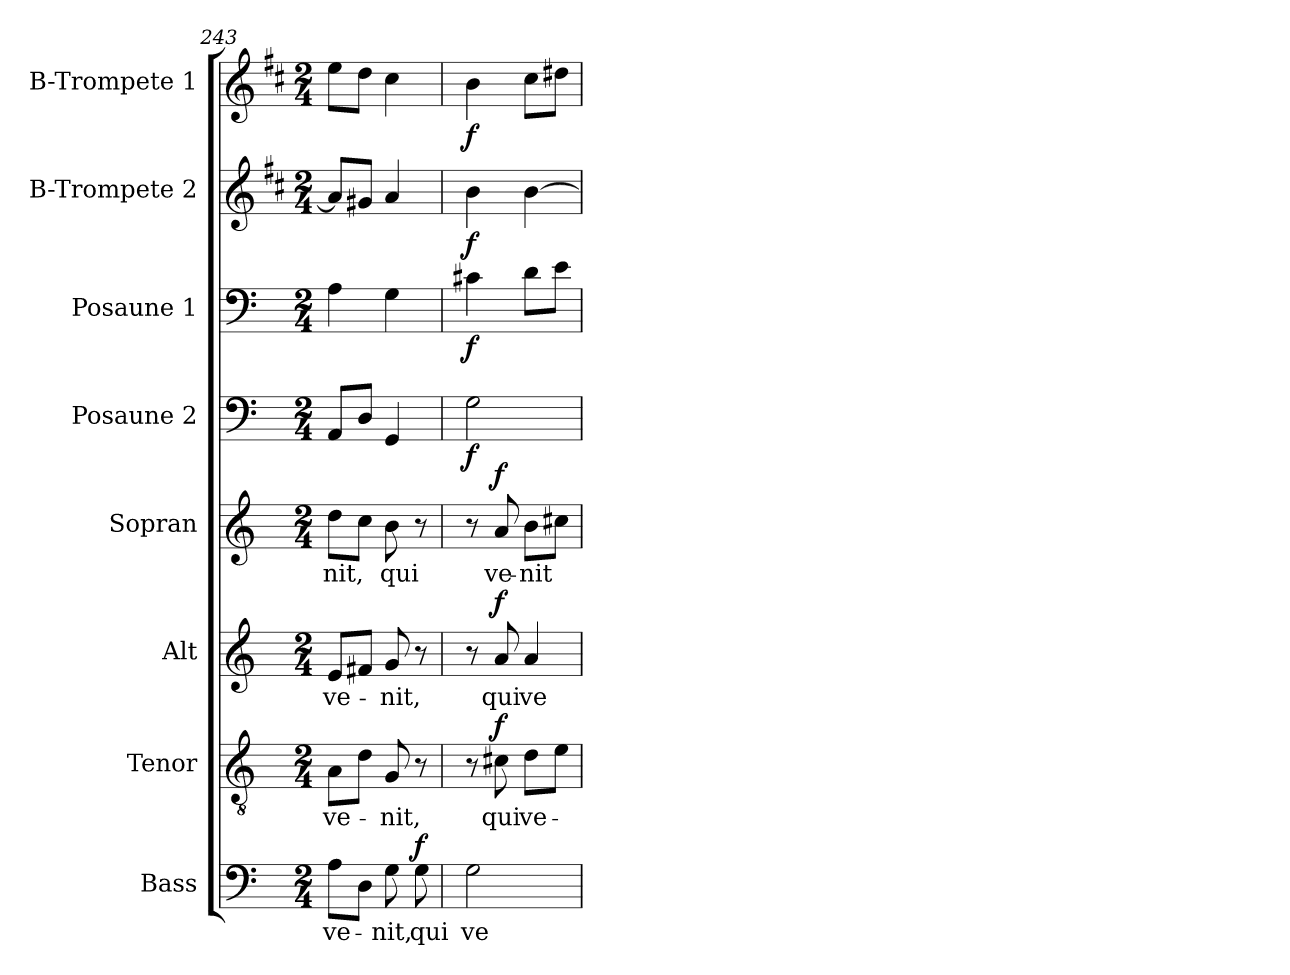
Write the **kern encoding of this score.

**kern	**text	**dynam	**kern	**text	**dynam	**kern	**text	**dynam	**kern	**text	**dynam	**kern	**dynam	**kern	**dynam	**kern	**dynam	**kern	**dynam
*part8	*part8	*part8	*part7	*part7	*part7	*part6	*part6	*part6	*part5	*part5	*part5	*part4	*part4	*part3	*part3	*part2	*part2	*part1	*part1
*staff8	*staff8	*staff8	*staff7	*staff7	*staff7	*staff6	*staff6	*staff6	*staff5	*staff5	*staff5	*staff4	*staff4	*staff3	*staff3	*staff2	*staff2	*staff1	*staff1
*I"Bass	*	*	*I"Tenor	*	*	*I"Alt	*	*	*I"Sopran	*	*	*I"Posaune 2	*	*I"Posaune 1	*	*I"B-Trompete 2	*	*I"B-Trompete 1	*
*I'B.	*	*	*I'T.	*	*	*I'A.	*	*	*I'S.	*	*	*I'Pos. 2	*	*I'Pos. 1	*	*I'B Trp. 2	*	*I'B Trp. 1	*
*clefF4	*	*	*clefGv2	*	*	*clefG2	*	*	*clefG2	*	*	*clefF4	*	*clefF4	*	*clefG2	*	*clefG2	*
*	*	*	*	*	*	*	*	*	*	*	*	*	*	*	*	*ITrd1c2	*	*ITrd1c2	*
*k[]	*	*	*k[]	*	*	*k[]	*	*	*k[]	*	*	*k[]	*	*k[]	*	*k[]	*	*k[]	*
*C:	*	*	*C:	*	*	*C:	*	*	*C:	*	*	*C:	*	*C:	*	*C:	*	*C:	*
*M2/4	*	*	*M2/4	*	*	*M2/4	*	*	*M2/4	*	*	*M2/4	*	*M2/4	*	*M2/4	*	*M2/4	*
=243	=243	=243	=243	=243	=243	=243	=243	=243	=243	=243	=243	=243	=243	=243	=243	=243	=243	=243	=243
!	!LO:LY:b	!	!	!LO:LY:b	!	!	!LO:LY:b	!	!	!LO:LY:b	!	!	!	!	!	!	!	!	!
8A\L	ve-	.	8A\L	ve-	.	8e/L	ve-	.	8dd\L	-nit,	.	8AA/L	.	4A\	.	8g/L]	.	8dd\L	.
8D\J	.	.	8d\J	.	.	8f#X/J	.	.	8cc\J	.	.	8D/J	.	.	.	8f#X/J	.	8cc\J	.
!	!LO:LY:b	!	!	!LO:LY:b	!	!	!LO:LY:b	!	!	!LO:LY:b	!	!	!	!	!	!	!	!	!
8G\	-nit,	.	8G/	-nit,	.	8g/	-nit,	.	8b\	qui	.	4GG/	.	4G\	.	4g/	.	4b\	.
!	!LO:LY:b	!LO:DY:a	!	!	!	!	!	!	!	!	!	!	!	!	!	!	!	!	!
8G\	qui	f	8r	.	.	8r	.	.	8r	.	.	.	.	.	.	.	.	.	.
=244	=244	=244	=244	=244	=244	=244	=244	=244	=244	=244	=244	=244	=244	=244	=244	=244	=244	=244	=244
!	!LO:LY:b	!	!	!	!	!	!	!	!	!	!	!	!LO:DY:b	!	!LO:DY:b	!	!LO:DY:b	!	!LO:DY:b
2G\	ve-	.	8r	.	.	8r	.	.	8r	.	.	2G\	f	4c#X\	f	4a\	f	4a\	f
!	!	!	!	!LO:LY:b	!LO:DY:a	!	!LO:LY:b	!LO:DY:a	!	!LO:LY:b	!LO:DY:a	!	!	!	!	!	!	!	!
.	.	.	8c#X\	qui	f	8a/	qui	f	8a/	ve-	f	.	.	.	.	.	.	.	.
!	!	!	!	!LO:LY:b	!	!	!LO:LY:b	!	!	!LO:LY:b	!	!	!	!	!	!	!	!	!
.	.	.	8d\L	ve-	.	4a/	ve-	.	8b\L	-nit	.	.	.	8d\L	.	[>4a\	.	8b\L	.
.	.	.	8e\J	.	.	.	.	.	8cc#X\J	.	.	.	.	8e\J	.	.	.	8cc#X\J	.
=	=	=	=	=	=	=	=	=	=	=	=	=	=	=	=	=	=	=	=
*-	*-	*-	*-	*-	*-	*-	*-	*-	*-	*-	*-	*-	*-	*-	*-	*-	*-	*-	*-
